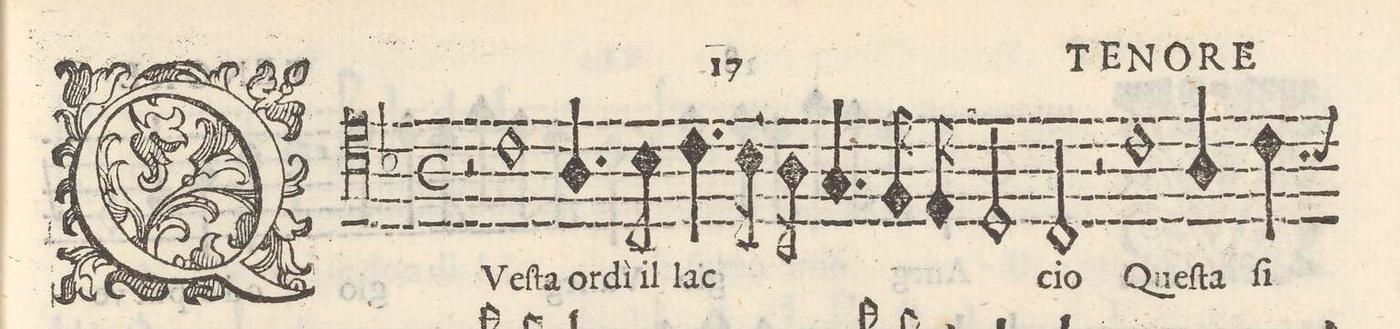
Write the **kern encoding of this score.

**kern	**text
*I"TENORE	*
*clefC4	*
*k[b-]	*
*met(C)	*
*M2/1	*
2r	.
1c	QVeſ-
4.A/	-ta or-
8B-\	-di il-
=2-	=2-
4.c\	-lac-
16B-\	.
16A\	.
4.G/	.
16F/	.
16E/	.
2D/	.
2C/	-cio
=3-	=3-
2r	.
1c	Queſ-
4A/	-ta
4c\	ſi
*custos:B	*
=4-	=4-
*-	*-
